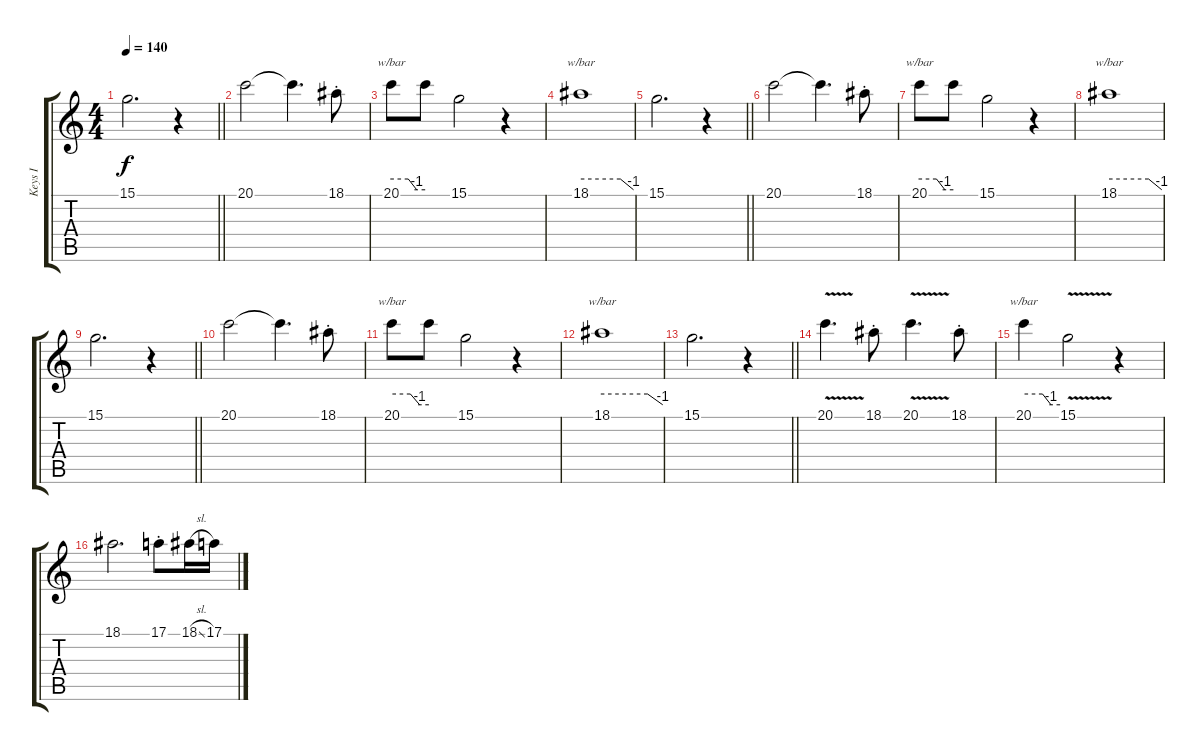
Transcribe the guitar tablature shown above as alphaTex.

\track ("Keys I" "Keys I") {instrument flute}
\staff {score tabs}
\tuning (E4 B3 G3 D3 A2 E2) {hide}
\ts (4 4)
\tempo 140
\clef g2
\barLineRight lightlight
\ks c
15.1.2{d dy f} r.4 |
20.1.2 20.1{t}.4{d} 18.1{st}.8 |
20.1.8{tbe (custom default 0 0 30 0 45 -4 60 -4)} 20.1{t}.8 15.1.2 r.4 |
18.1.1{tbe (custom default 0 0 45 0 60 -4)} |
\barLineRight lightlight
15.1.2{d} r.4 |
\section ("" "")
20.1.2 20.1{t}.4{d} 18.1{st}.8 |
20.1.8{tbe (custom default 0 0 30 0 45 -4 60 -4)} 20.1{t}.8 15.1.2 r.4 |
18.1.1{tbe (custom default 0 0 45 0 60 -4)} |
\barLineRight lightlight
15.1.2{d} r.4 |
20.1.2 20.1{t}.4{d} 18.1{st}.8 |
20.1.8{tbe (custom default 0 0 30 0 45 -4 60 -4)} 20.1{t}.8 15.1.2 r.4 |
18.1.1{tbe (custom default 0 0 45 0 60 -4)} |
\barLineRight lightlight
15.1.2{d} r.4 |
\section ("" "")
20.1{v}.4{d} 18.1{st}.8 20.1{v}.4{d} 18.1{st}.8 |
20.1.4{tbe (custom default 0 0 31 0 45 -4 60 -4)} 15.1{v}.2 r.4 |
18.1.2{d} 17.1{st}.8 18.1{sl}.16 17.1.16
